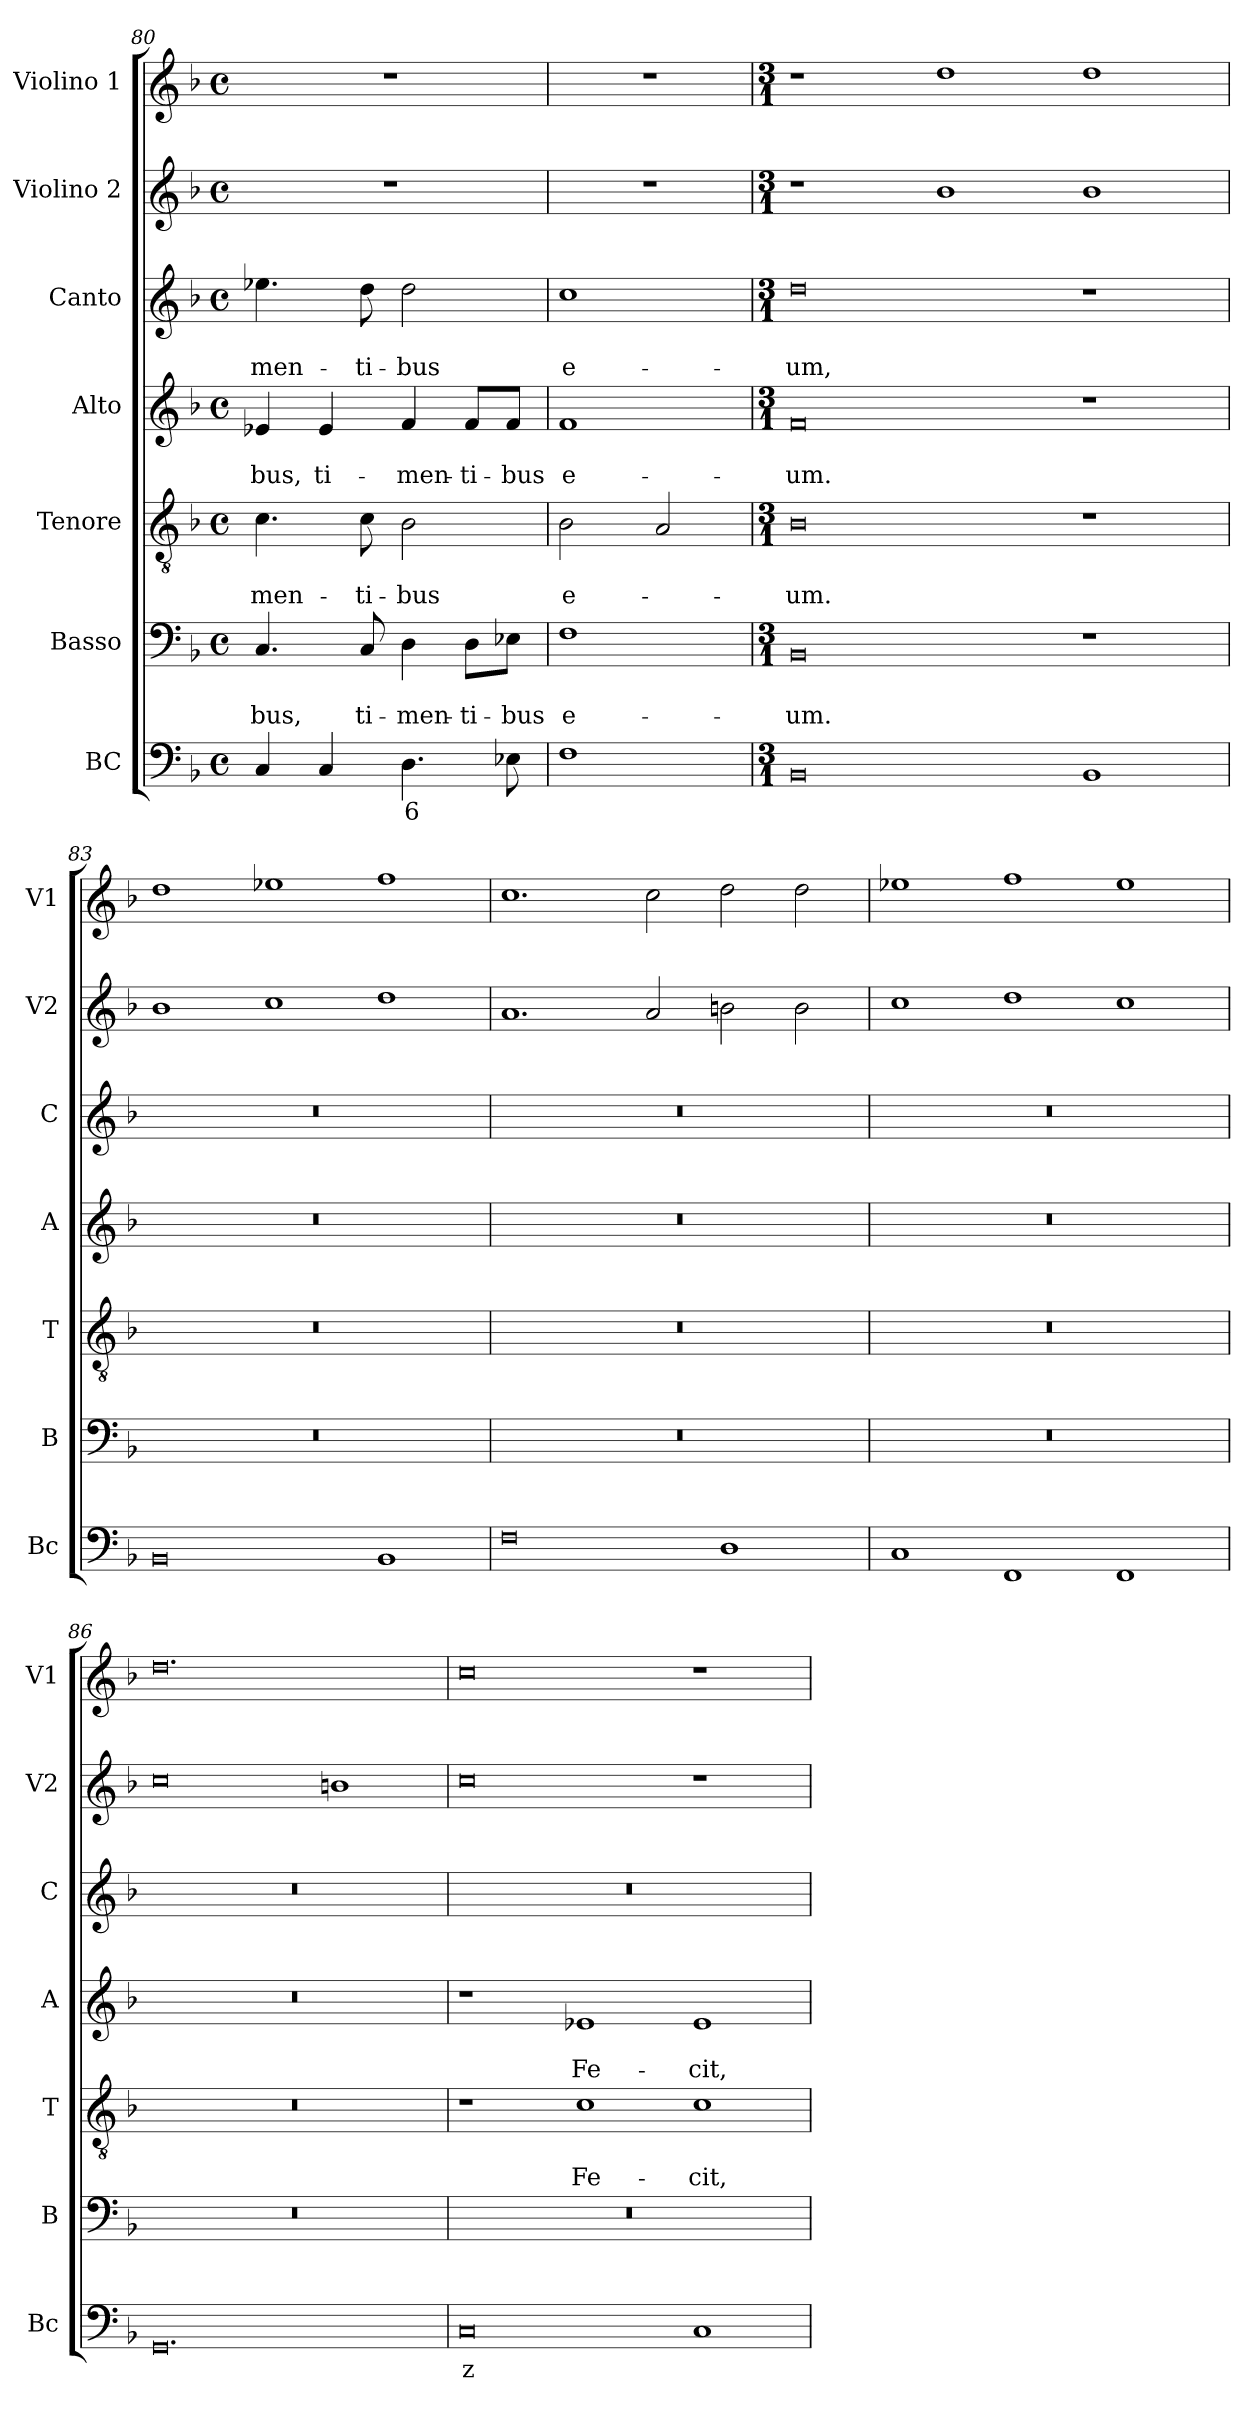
**kern	**text	**kern	**text	**text	**kern	**text	**text	**kern	**text	**text	**kern	**text	**text	**kern	**kern
*part7	*part7	*part6	*part6	*part6	*part5	*part5	*part5	*part4	*part4	*part4	*part3	*part3	*part3	*part2	*part1
*staff7	*staff7	*staff6	*staff6	*staff6	*staff5	*staff5	*staff5	*staff4	*staff4	*staff4	*staff3	*staff3	*staff3	*staff2	*staff1
*I"BC	*	*I"Basso	*	*	*I"Tenore	*	*	*I"Alto	*	*	*I"Canto	*	*	*I"Violino 2	*I"Violino 1
*I'Bc	*	*I'B	*	*	*I'T	*	*	*I'A	*	*	*I'C	*	*	*I'V2	*I'V1
*clefF4	*	*clefF4	*	*	*clefGv2	*	*	*clefG2	*	*	*clefG2	*	*	*clefG2	*clefG2
*k[b-]	*	*k[b-]	*	*	*k[b-]	*	*	*k[b-]	*	*	*k[b-]	*	*	*k[b-]	*k[b-]
*F:	*	*F:	*	*	*F:	*	*	*F:	*	*	*F:	*	*	*F:	*F:
*M4/4	*	*M4/4	*	*	*M4/4	*	*	*M4/4	*	*	*M4/4	*	*	*M4/4	*M4/4
*met(c)	*	*met(c)	*	*	*met(c)	*	*	*met(c)	*	*	*met(c)	*	*	*met(c)	*met(c)
=80	=80	=80	=80	=80	=80	=80	=80	=80	=80	=80	=80	=80	=80	=80	=80
!	!	!	!	!LO:LY:b	!	!	!LO:LY:b	!	!	!LO:LY:b	!	!	!LO:LY:b	!	!
4C/	.	4.C/	.	-bus,	4.c\	.	-men-	4e-X/	.	-bus,	4.ee-X\	.	-men-	1r	1r
!	!	!	!	!	!	!	!	!	!	!LO:LY:b	!	!	!	!	!
4C/	.	.	.	.	.	.	.	4e-/	.	ti-	.	.	.	.	.
!	!	!	!	!LO:LY:b	!	!	!LO:LY:b	!	!	!	!	!	!LO:LY:b	!	!
.	.	8C/	.	ti-	8c\	.	-ti-	.	.	.	8dd\	.	-ti-	.	.
!	!LO:LY:b	!	!	!LO:LY:b	!	!	!LO:LY:b	!	!	!LO:LY:b	!	!	!LO:LY:b	!	!
4.D\	6	4D\	.	-men-	2B-\	.	-bus	4f/	.	-men-	2dd\	.	-bus	.	.
!	!	!	!	!LO:LY:b	!	!	!	!	!	!LO:LY:b	!	!	!	!	!
.	.	8D\L	.	-ti-	.	.	.	8f/L	.	-ti-	.	.	.	.	.
!	!	!	!	!LO:LY:b	!	!	!	!	!	!LO:LY:b	!	!	!	!	!
8E-X\	.	8E-X\J	.	-bus	.	.	.	8f/J	.	-bus	.	.	.	.	.
=81	=81	=81	=81	=81	=81	=81	=81	=81	=81	=81	=81	=81	=81	=81	=81
!	!	!	!	!LO:LY:b	!	!	!LO:LY:b	!	!	!LO:LY:b	!	!	!LO:LY:b	!	!
1F	.	1F	.	e-	2B-\	.	e-	1f	.	e-	1cc	.	e-	1r	1r
.	.	.	.	.	2A/	.	.	.	.	.	.	.	.	.	.
!!LO:PB:g=z
=82	=82	=82	=82	=82	=82	=82	=82	=82	=82	=82	=82	=82	=82	=82	=82
*M3/1	*	*M3/1	*	*	*M3/1	*	*	*M3/1	*	*	*M3/1	*	*	*M3/1	*M3/1
!	!	!	!	!LO:LY:b	!	!	!LO:LY:b	!	!	!LO:LY:b	!	!	!LO:LY:b	!	!
0BB-	.	0BB-	.	-um.	0B-	.	-um.	0f	.	-um.	0dd	.	-um,	1r	1r
.	.	.	.	.	.	.	.	.	.	.	.	.	.	1b-	1dd
1BB-	.	1r	.	.	1r	.	.	1r	.	.	1r	.	.	1b-	1dd
=83	=83	=83	=83	=83	=83	=83	=83	=83	=83	=83	=83	=83	=83	=83	=83
0BB-	.	0.r	.	.	0.r	.	.	0.r	.	.	0.r	.	.	1b-	1dd
.	.	.	.	.	.	.	.	.	.	.	.	.	.	1cc	1ee-X
1BB-	.	.	.	.	.	.	.	.	.	.	.	.	.	1dd	1ff
=84	=84	=84	=84	=84	=84	=84	=84	=84	=84	=84	=84	=84	=84	=84	=84
0F	.	0.r	.	.	0.r	.	.	0.r	.	.	0.r	.	.	1.a	1.cc
.	.	.	.	.	.	.	.	.	.	.	.	.	.	2a/	2cc\
1D	.	.	.	.	.	.	.	.	.	.	.	.	.	2bn\	2dd\
.	.	.	.	.	.	.	.	.	.	.	.	.	.	2b\	2dd\
=85	=85	=85	=85	=85	=85	=85	=85	=85	=85	=85	=85	=85	=85	=85	=85
1C	.	0.r	.	.	0.r	.	.	0.r	.	.	0.r	.	.	1cc	1ee-X
1FF	.	.	.	.	.	.	.	.	.	.	.	.	.	1dd	1ff
1FF	.	.	.	.	.	.	.	.	.	.	.	.	.	1cc	1ee-
=86	=86	=86	=86	=86	=86	=86	=86	=86	=86	=86	=86	=86	=86	=86	=86
0.GG	.	0.r	.	.	0.r	.	.	0.r	.	.	0.r	.	.	0cc	0.dd
.	.	.	.	.	.	.	.	.	.	.	.	.	.	1bn	.
=87	=87	=87	=87	=87	=87	=87	=87	=87	=87	=87	=87	=87	=87	=87	=87
!	!LO:LY:b	!	!	!	!	!	!	!	!	!	!	!	!	!	!
0C	z	0.r	.	.	1r	.	.	1r	.	.	0.r	.	.	0cc	0cc
!	!	!	!	!	!	!	!LO:LY:b	!	!	!LO:LY:b	!	!	!	!	!
.	.	.	.	.	1c	.	Fe-	1e-X	.	Fe-	.	.	.	.	.
!	!	!	!	!	!	!	!LO:LY:b	!	!	!LO:LY:b	!	!	!	!	!
1C	.	.	.	.	1c	.	-cit,	1e-	.	-cit,	.	.	.	1r	1r
=	=	=	=	=	=	=	=	=	=	=	=	=	=	=	=
*-	*-	*-	*-	*-	*-	*-	*-	*-	*-	*-	*-	*-	*-	*-	*-
